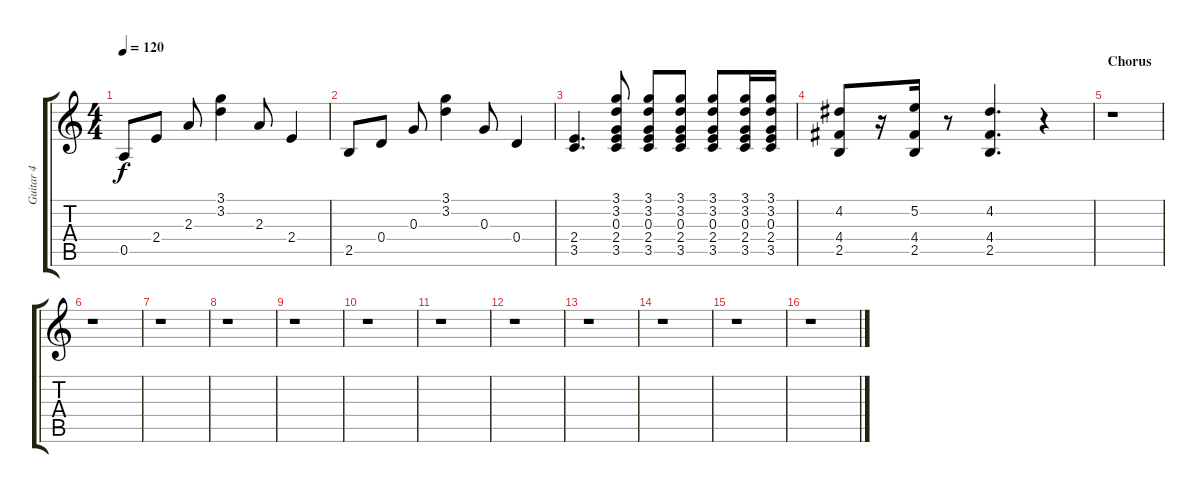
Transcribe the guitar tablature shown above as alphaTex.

\track ("Guitar 4" "Guitar 4") {instrument overdrivenguitar}
\staff {score tabs}
\tuning (E4 B3 G3 D3 A2 E2) {hide}
\ts (4 4)
\tempo 120
\clef g2
\ks c
0.5.8{dy f} 2.4.8 2.3.8 (3.1 3.2).4 2.3.8 2.4.4 |
2.5.8 0.4.8 0.3.8 (3.1 3.2).4 0.3.8 0.4.4 |
(2.4 3.5).4{d} (3.1 3.2 0.3 2.4 3.5).8 (3.1 3.2 0.3 2.4 3.5).8 (3.1 3.2 0.3 2.4 3.5).8 (3.1 3.2 0.3 2.4 3.5).8 (3.1 3.2 0.3 2.4 3.5).16 (3.1 3.2 0.3 2.4 3.5).16 |
(4.2 4.4 2.5).8 r.16 (5.2 4.4 2.5).16 r.8 (4.2 4.4 2.5).4{d} r.4 |
\section ("" "Chorus")
r.1 |
r.1 |
r.1 |
r.1 |
r.1 |
r.1 |
r.1 |
r.1 |
r.1 |
r.1 |
r.1 |
r.1
